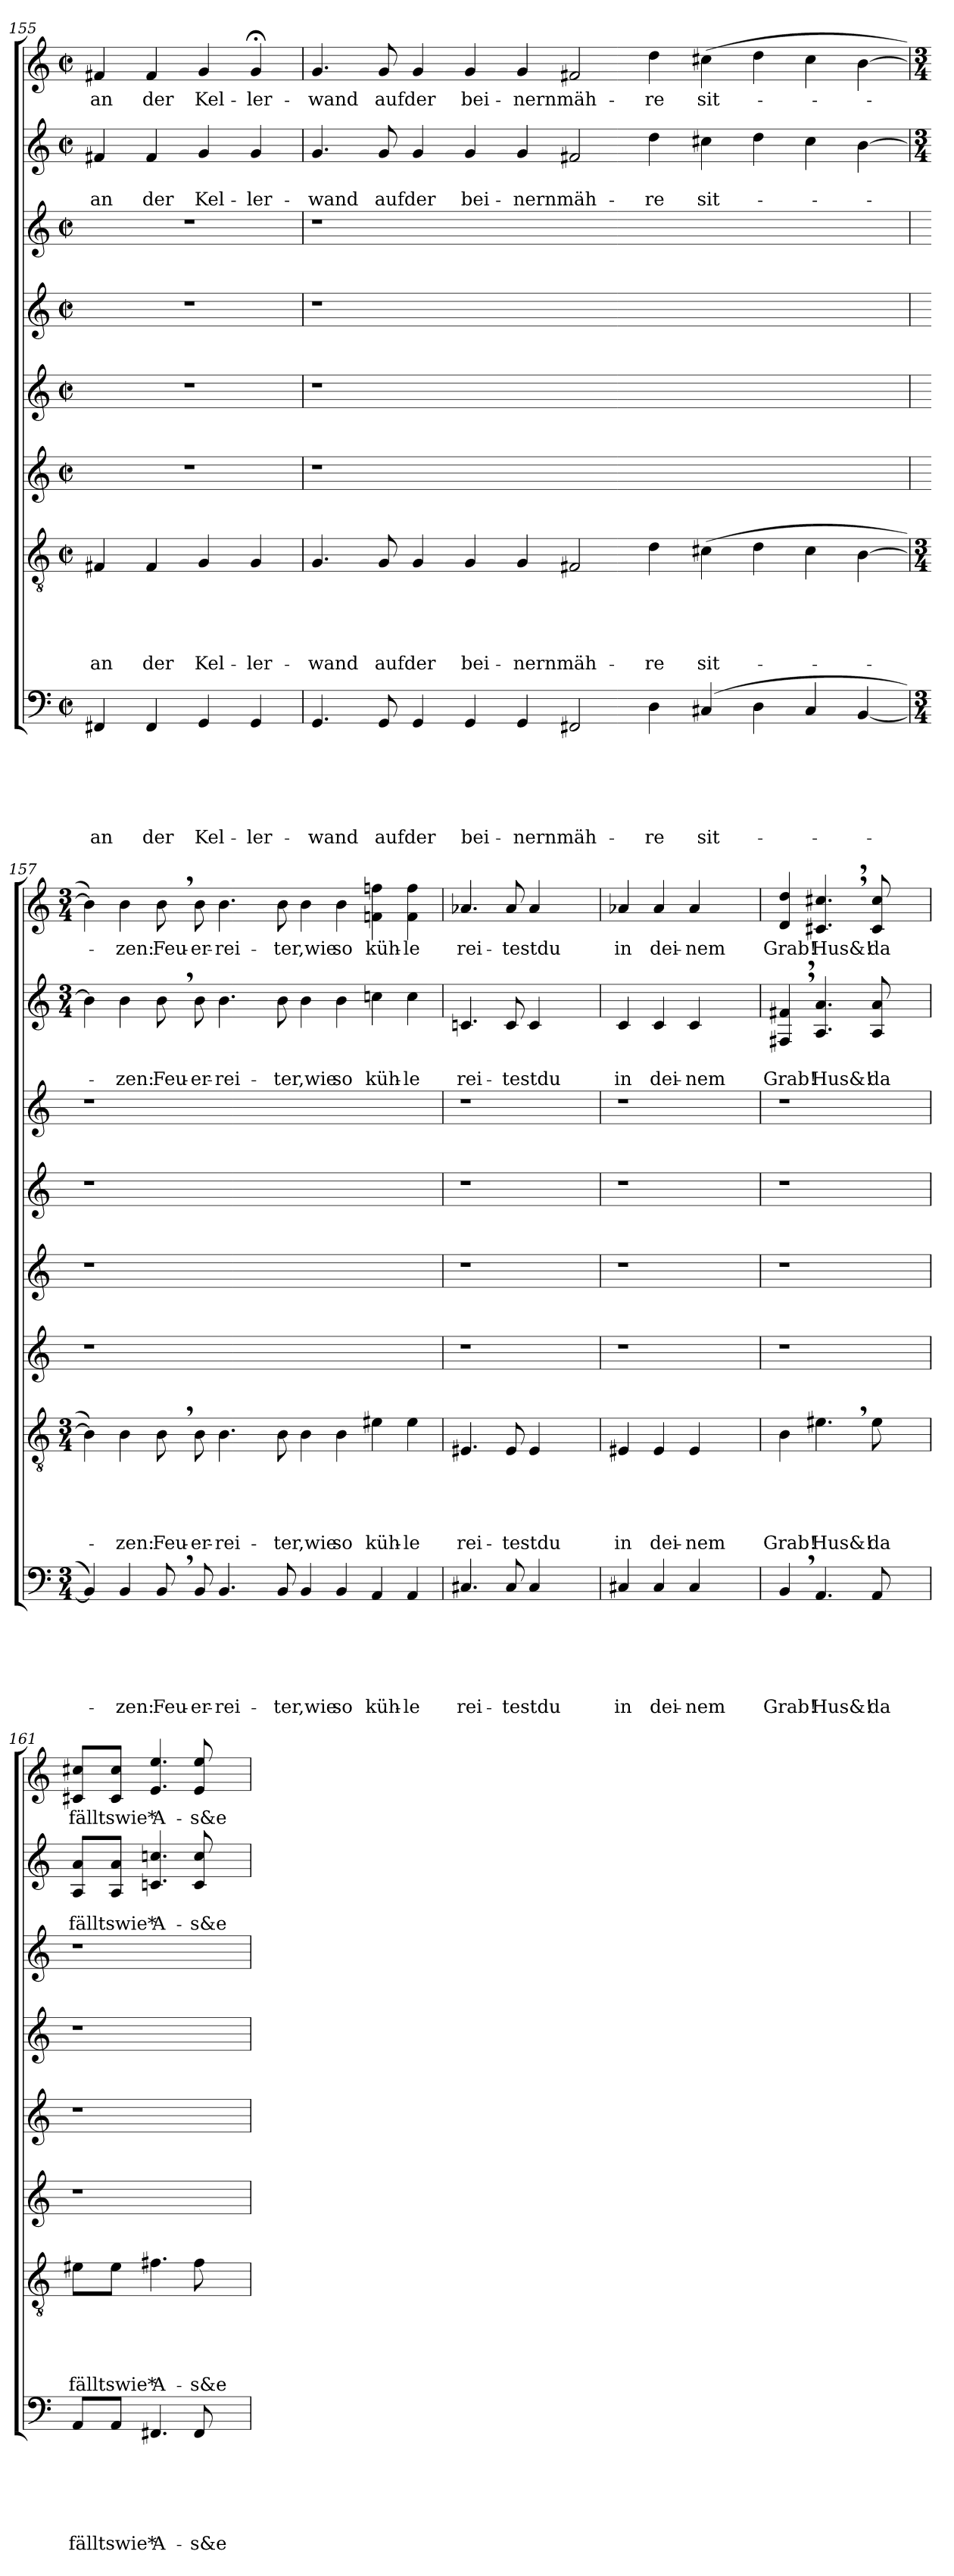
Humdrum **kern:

**kern	**text	**text	**text	**text	**text	**text	**kern	**text	**text	**text	**text	**text	**kern	**kern	**kern	**kern	**kern	**text	**text	**kern	**text
*part8	*part8	*part8	*part8	*part8	*part8	*part8	*part7	*part7	*part7	*part7	*part7	*part7	*part6	*part5	*part4	*part3	*part2	*part2	*part2	*part1	*part1
*staff8	*staff8	*staff8	*staff8	*staff8	*staff8	*staff8	*staff7	*staff7	*staff7	*staff7	*staff7	*staff7	*staff6	*staff5	*staff4	*staff3	*staff2	*staff2	*staff2	*staff1	*staff1
*clefF4	*	*	*	*	*	*	*clefGv2	*	*	*	*	*	*clefG2	*clefG2	*clefG2	*clefG2	*clefG2	*	*	*clefG2	*
*k[]	*	*	*	*	*	*	*k[]	*	*	*	*	*	*k[]	*k[]	*k[]	*k[]	*k[]	*	*	*k[]	*
*C:	*	*	*	*	*	*	*C:	*	*	*	*	*	*C:	*C:	*C:	*C:	*C:	*	*	*C:	*
*M2/2	*	*	*	*	*	*	*M2/2	*	*	*	*	*	*M2/2	*M2/2	*M2/2	*M2/2	*M2/2	*	*	*M2/2	*
*met(c|)	*	*	*	*	*	*	*met(c|)	*	*	*	*	*	*met(c|)	*met(c|)	*met(c|)	*met(c|)	*met(c|)	*	*	*met(c|)	*
=155	=155	=155	=155	=155	=155	=155	=155	=155	=155	=155	=155	=155	=155	=155	=155	=155	=155	=155	=155	=155	=155
!	!	!	!	!	!	!LO:LY:b	!	!	!	!	!	!LO:LY:b	!	!	!	!	!	!	!LO:LY:b	!	!LO:LY:b
4FF#X/	.	.	.	.	.	an	4F#X/	.	.	.	.	an	1r	1r	1r	1r	4f#X/	.	an	4f#X/	an
!	!	!	!	!	!	!LO:LY:b	!	!	!	!	!	!LO:LY:b	!	!	!	!	!	!	!LO:LY:b	!	!LO:LY:b
4FF#/	.	.	.	.	.	der	4F#/	.	.	.	.	der	.	.	.	.	4f#/	.	der	4f#/	der
!	!	!	!	!	!	!LO:LY:b	!	!	!	!	!	!LO:LY:b	!	!	!	!	!	!	!LO:LY:b	!	!LO:LY:b
4GG/	.	.	.	.	.	Kel-	4G/	.	.	.	.	Kel-	.	.	.	.	4g/	.	Kel-	4g/	Kel-
!	!	!	!	!	!	!LO:LY:b	!	!	!	!	!	!LO:LY:b	!	!	!	!	!	!	!LO:LY:b	!	!LO:LY:b
4GG/	.	.	.	.	.	-ler-	4G/	.	.	.	.	-ler-	.	.	.	.	4g/	.	-ler-	4g;/	-ler-
!!LO:PB:g=z
=156	=156	=156	=156	=156	=156	=156	=156	=156	=156	=156	=156	=156	=156	=156	=156	=156	=156	=156	=156	=156	=156
!	!	!	!	!	!	!LO:LY:b	!	!	!	!	!	!LO:LY:b	!	!	!	!	!	!	!LO:LY:b	!	!LO:LY:b
4.GG/	.	.	.	.	.	-wand	4.G/	.	.	.	.	-wand	1r	1r	1r	1r	4.g/	.	-wand	4.g/	-wand
!	!	!	!	!	!	!LO:LY:b	!	!	!	!	!	!LO:LY:b	!	!	!	!	!	!	!LO:LY:b	!	!LO:LY:b
8GG/	.	.	.	.	.	aufder	8G/	.	.	.	.	aufder	.	.	.	.	8g/	.	aufder	8g/	aufder
4GG/	.	.	.	.	.	.	4G/	.	.	.	.	.	.	.	.	.	4g/	.	.	4g/	.
!	!	!	!	!	!	!LO:LY:b	!	!	!	!	!	!LO:LY:b	!	!	!	!	!	!	!LO:LY:b	!	!LO:LY:b
4GG/	.	.	.	.	.	bei-	4G/	.	.	.	.	bei-	.	.	.	.	4g/	.	bei-	4g/	bei-
!	!	!	!	!	!	!LO:LY:b	!	!	!	!	!	!LO:LY:b	!	!	!	!	!	!	!LO:LY:b	!	!LO:LY:b
4GG/	.	.	.	.	.	-nernmäh-	4G/	.	.	.	.	-nernmäh-	0ryy	0ryy	0ryy	0ryy	4g/	.	-nernmäh-	4g/	-nernmäh-
2FF#X/	.	.	.	.	.	.	2F#X/	.	.	.	.	.	.	.	.	.	2f#X/	.	.	2f#X/	.
!	!	!	!	!	!	!LO:LY:b	!	!	!	!	!	!LO:LY:b	!	!	!	!	!	!	!LO:LY:b	!	!LO:LY:b
4D\	.	.	.	.	.	-re	4d\	.	.	.	.	-re	.	.	.	.	4dd\	.	-re	4dd\	-re
!	!	!	!	!	!	!LO:LY:b	!	!	!	!	!	!LO:LY:b	!	!	!	!	!	!	!LO:LY:b	!	!LO:LY:b
(4C#X/	.	.	.	.	.	sit-	(>4c#X\	.	.	.	.	sit-	.	.	.	.	4cc#X\	.	sit-	(>4cc#X\	sit-
4D\	.	.	.	.	.	.	4d\	.	.	.	.	.	.	.	.	.	4dd\	.	.	4dd\	.
4C#/	.	.	.	.	.	.	4c#\	.	.	.	.	.	.	.	.	.	4cc#\	.	.	4cc#\	.
[<4BB/	.	.	.	.	.	.	[>4B\	.	.	.	.	.	.	.	.	.	[>4b\	.	.	[>4b\	.
=157!	=157!	=157!	=157!	=157!	=157!	=157!	=157!	=157!	=157!	=157!	=157!	=157!	=157!	=157!	=157!	=157!	=157!	=157!	=157!	=157!	=157!
*M3/4	*	*	*	*	*	*	*M3/4	*	*	*	*	*	*	*	*	*	*M3/4	*	*	*M3/4	*
4BB/])	.	.	.	.	.	.	4B\])	.	.	.	.	.	1r	1r	1r	1r	4b\]	.	.	4b\])	.
!	!	!	!	!	!	!LO:LY:b	!	!	!	!	!	!LO:LY:b	!	!	!	!	!	!	!LO:LY:b	!	!LO:LY:b
4BB/	.	.	.	.	.	-zen:	4B\	.	.	.	.	-zen:	.	.	.	.	4b\	.	-zen:	4b\	-zen:
!	!	!	!	!	!	!LO:LY:b	!	!	!	!	!	!LO:LY:b	!	!	!	!	!	!	!LO:LY:b	!	!LO:LY:b
8BB,>/	.	.	.	.	.	Feu-	8B,>\	.	.	.	.	Feu-	.	.	.	.	8b,>\	.	Feu-	8b,>\	Feu-
!	!	!	!	!	!	!LO:LY:b	!	!	!	!	!	!LO:LY:b	!	!	!	!	!	!	!LO:LY:b	!	!LO:LY:b
8BB/	.	.	.	.	.	-er-	8B\	.	.	.	.	-er-	.	.	.	.	8b\	.	-er-	8b\	-er-
!	!	!	!	!	!	!LO:LY:b	!	!	!	!	!	!LO:LY:b	!	!	!	!	!	!	!LO:LY:b	!	!LO:LY:b
4.BB/	.	.	.	.	.	-rei-	4.B\	.	.	.	.	-rei-	.	.	.	.	4.b\	.	-rei-	4.b\	-rei-
.	.	.	.	.	.	.	.	.	.	.	.	.	1ryy	1ryy	1ryy	1ryy	.	.	.	.	.
!	!	!	!	!	!	!LO:LY:b	!	!	!	!	!	!LO:LY:b	!	!	!	!	!	!	!LO:LY:b	!	!LO:LY:b
8BB/	.	.	.	.	.	-ter,wie	8B\	.	.	.	.	-ter,wie	.	.	.	.	8b\	.	-ter,wie	8b\	-ter,wie
4BB/	.	.	.	.	.	.	4B\	.	.	.	.	.	.	.	.	.	4b\	.	.	4b\	.
!	!	!	!	!	!	!LO:LY:b	!	!	!	!	!	!LO:LY:b	!	!	!	!	!	!	!LO:LY:b	!	!LO:LY:b
4BB/	.	.	.	.	.	so	4B\	.	.	.	.	so	.	.	.	.	4b\	.	so	4b\	so
!	!	!	!	!	!	!LO:LY:b	!	!	!	!	!	!LO:LY:b	!	!	!	!	!	!	!LO:LY:b	!	!LO:LY:b
4AA/	.	.	.	.	.	küh-	4e#X\	.	.	.	.	küh-	.	.	.	.	4ccn\	.	küh-	4fn\ 4ffni\	küh-
!	!	!	!	!	!	!LO:LY:b	!	!	!	!	!	!LO:LY:b	!	!	!	!	!	!	!LO:LY:b	!	!LO:LY:b
4AA/	.	.	.	.	.	-le	4e#\	.	.	.	.	-le	4ryy	4ryy	4ryy	4ryy	4cc\	.	-le	4f\ 4ff\	-le
!!LO:LB:g=z
=158	=158	=158	=158	=158	=158	=158	=158	=158	=158	=158	=158	=158	=158	=158	=158	=158	=158	=158	=158	=158	=158
!	!	!	!	!	!	!LO:LY:b	!	!	!	!	!	!LO:LY:b	!	!	!	!	!	!	!LO:LY:b	!	!LO:LY:b
4.C#X/	.	.	.	.	.	rei-	4.E#X/	.	.	.	.	rei-	1r	1r	1r	1r	4.cni/	.	rei-	4.a-X/	rei-
!	!	!	!	!	!	!LO:LY:b	!	!	!	!	!	!LO:LY:b	!	!	!	!	!	!	!LO:LY:b	!	!LO:LY:b
8C#/	.	.	.	.	.	-testdu	8E#/	.	.	.	.	-testdu	.	.	.	.	8c/	.	-testdu	8a-/	-testdu
4C#/	.	.	.	.	.	.	4E#/	.	.	.	.	.	.	.	.	.	4c/	.	.	4a-/	.
4ryy	.	.	.	.	.	.	4ryy	.	.	.	.	.	.	.	.	.	4ryy	.	.	4ryy	.
=159	=159	=159	=159	=159	=159	=159	=159	=159	=159	=159	=159	=159	=159	=159	=159	=159	=159	=159	=159	=159	=159
!	!	!	!	!	!	!LO:LY:b	!	!	!	!	!	!LO:LY:b	!	!	!	!	!	!	!LO:LY:b	!	!LO:LY:b
4C#X/	.	.	.	.	.	in	4E#X/	.	.	.	.	in	1r	1r	1r	1r	4c/	.	in	4a-X/	in
!	!	!	!	!	!	!LO:LY:b	!	!	!	!	!	!LO:LY:b	!	!	!	!	!	!	!LO:LY:b	!	!LO:LY:b
4C#/	.	.	.	.	.	dei-	4E#/	.	.	.	.	dei-	.	.	.	.	4c/	.	dei-	4a-/	dei-
!	!	!	!	!	!	!LO:LY:b	!	!	!	!	!	!LO:LY:b	!	!	!	!	!	!	!LO:LY:b	!	!LO:LY:b
4C#/	.	.	.	.	.	-nem	4E#/	.	.	.	.	-nem	.	.	.	.	4c/	.	-nem	4a-/	-nem
4ryy	.	.	.	.	.	.	4ryy	.	.	.	.	.	.	.	.	.	4ryy	.	.	4ryy	.
=160	=160	=160	=160	=160	=160	=160	=160	=160	=160	=160	=160	=160	=160	=160	=160	=160	=160	=160	=160	=160	=160
!	!	!	!	!	!	!LO:LY:b	!	!	!	!	!	!LO:LY:b	!	!	!	!	!	!	!LO:LY:b	!	!LO:LY:b
4BB,>/	.	.	.	.	.	Grab!	4B\	.	.	.	.	Grab!	1r	1r	1r	1r	4F#X/,> 4f#X/,>	.	Grab!	4d/ 4dd/	Grab!
!	!	!	!	!	!	!LO:LY:b	!	!	!	!	!	!LO:LY:b	!	!	!	!	!	!	!LO:LY:b	!	!LO:LY:b
4.AA/	.	.	.	.	.	Hus&!	4.e#X,>\	.	.	.	.	Hus&!	.	.	.	.	4.A/ 4.a/	.	Hus&!	4.c#X/,> 4.cc#X/,>	Hus&!
!	!	!	!	!	!	!LO:LY:b	!	!	!	!	!	!LO:LY:b	!	!	!	!	!	!	!LO:LY:b	!	!LO:LY:b
8AA/	.	.	.	.	.	da	8e#\	.	.	.	.	da	.	.	.	.	8A/ 8a/	.	da	8c#/ 8cc#/	da
4ryy	.	.	.	.	.	.	4ryy	.	.	.	.	.	.	.	.	.	4ryy	.	.	4ryy	.
=161	=161	=161	=161	=161	=161	=161	=161	=161	=161	=161	=161	=161	=161	=161	=161	=161	=161	=161	=161	=161	=161
!	!	!	!	!	!	!LO:LY:b	!	!	!	!	!	!LO:LY:b	!	!	!	!	!	!	!LO:LY:b	!	!LO:LY:b
8AA/L	.	.	.	.	.	fälltswie*	8e#X\L	.	.	.	.	fälltswie*	1r	1r	1r	1r	8A/ 8a/L	.	fälltswie*	8c#X/ 8cc#X/L	fälltswie*
8AA/J	.	.	.	.	.	.	8e#\J	.	.	.	.	.	.	.	.	.	8A/ 8a/J	.	.	8c#/ 8cc#/J	.
!	!	!	!	!	!	!LO:LY:b	!	!	!	!	!	!LO:LY:b	!	!	!	!	!	!	!LO:LY:b	!	!LO:LY:b
4.FF#X/	.	.	.	.	.	A-	4.f#X\	.	.	.	.	A-	.	.	.	.	4.cn/ 4.ccn/	.	A-	4.e/ 4.ee/	A-
!	!	!	!	!	!	!LO:LY:b	!	!	!	!	!	!LO:LY:b	!	!	!	!	!	!	!LO:LY:b	!	!LO:LY:b
8FF#/	.	.	.	.	.	-s&e-	8f#\	.	.	.	.	-s&e-	.	.	.	.	8c/ 8cc/	.	-s&e	8e/ 8ee/	-s&e
4ryy	.	.	.	.	.	.	4ryy	.	.	.	.	.	.	.	.	.	4ryy	.	.	4ryy	.
=	=	=	=	=	=	=	=	=	=	=	=	=	=	=	=	=	=	=	=	=	=
*-	*-	*-	*-	*-	*-	*-	*-	*-	*-	*-	*-	*-	*-	*-	*-	*-	*-	*-	*-	*-	*-
